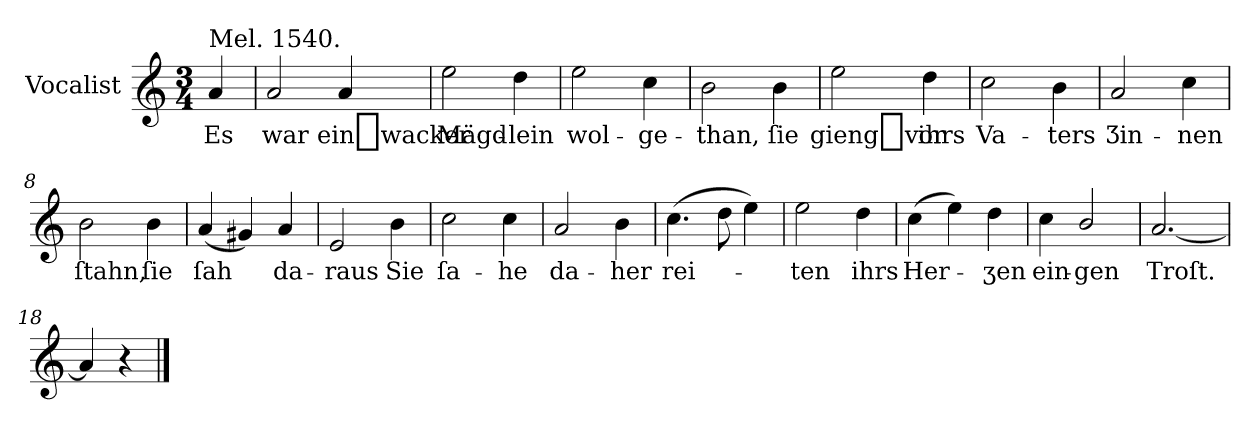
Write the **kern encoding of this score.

**kern	**text
*part1	*part1
*staff1	*staff1
*I"Vocalist	*
*k[]	*
*a:	*
*M3/4	*
=	=
!LO:TX:a:t=Mel. 1540.	!
4a	Es
=1	=1
2a	war
4a	ein_wacker
=2	=2
2ee	Mägd-
4dd	-lein
=3	=3
2ee	wol-
4cc	-ge-
=4	=4
2b	-than,
4b	ſie
=5	=5
2ee	gieng_vor
4dd	ihrs
=6	=6
2cc	Va-
4b	-ters
=7	=7
2a	Ʒin-
4cc	-nen
=8	=8
2b	ſtahn,
4b	ſie
=9	=9
(4a	ſah
4g#X)	.
4a	da-
=10	=10
2e	-raus
4b	Sie
=11	=11
2cc	ſa-
4cc	-he
=12	=12
2a	da-
4b	-her
=13	=13
(4.cc	rei-
8dd	.
4ee)	.
=14	=14
2ee	-ten
4dd	ihrs
=15	=15
(4cc	Her-
4ee)	.
4dd	-ʒen
=16	=16
4cc	ein-
2b/	-gen
=17	=17
[2.a	Troſt.
=18	=18
4a]	.
4r	.
==	==
*-	*-
